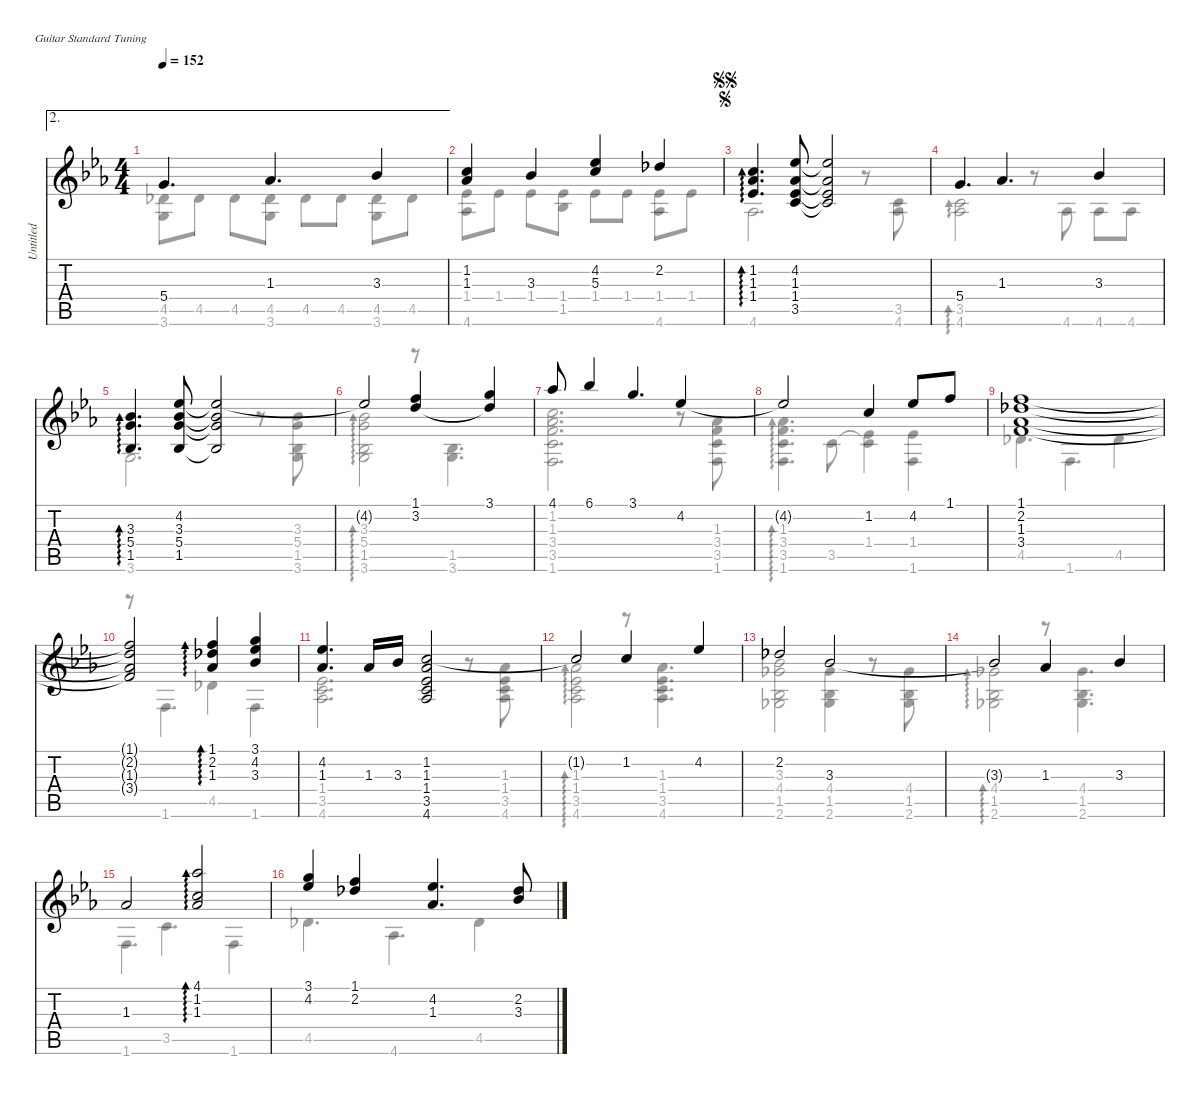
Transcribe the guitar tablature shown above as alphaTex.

\defaultSystemsLayout 4
\hideDynamics
\bracketExtendMode nobrackets
\otherSystemsTrackNameOrientation horizontal
\track ("Untitled" "Untitled") {instrument acousticguitarnylon}
\staff {score tabs}
\tuning (E4 B3 G3 D3 A2 E2)
\voice
\ae 2
\ts (4 4)
\tempo 152
\clef g2
\ks eb
5.4{acc forcenatural}.4{d dy f beam Up} 1.3{acc b}.4{d beam Up} 3.3{acc b}.4{beam Up} |
(1.2{acc forcenatural} 1.3{acc b}).4{beam Up} 3.3{acc b}.4{beam Up} (4.2{acc b} 5.3{acc forcenatural}).4{beam Up} 2.2{acc b}.4{beam Up} |
\jump segno
\jump segnosegno
(1.2{acc forcenatural} 1.3{acc b} 1.4{acc b}).4{d ad 0 beam Up} (4.2{acc b} 1.3{acc b} 1.4{acc b} 3.5{acc forcenatural}).8{beam Up} (4.2{t acc b} 1.3{t acc b} 1.4{t acc b} 3.5{t acc forcenatural}).2{beam Up} |
5.4{acc forcenatural}.4{d beam Up} 1.3{acc b}.4{d beam Up} 3.3{acc b}.4{beam Up} |
(3.3{acc b} 5.4{acc forcenatural} 1.5{acc b}).4{d ad 0 beam Up} (4.2{acc b} 3.3{acc b} 5.4{acc forcenatural} 1.5{acc b}).8{beam Up} (4.2{t acc b} 3.3{t acc b} 5.4{t acc forcenatural} 1.5{t acc b}).2{beam Up} |
4.2{t acc b}.2{beam Up} (1.1{acc forcenatural} 3.2{acc forcenatural}).4{beam Up} (3.1{acc forcenatural} 3.2{t acc forcenatural}).4{beam Up} |
4.1{acc b}.8{beam Up} 6.1{acc b}.4{beam Up} 3.1{acc forcenatural}.4{d beam Up} 4.2{acc b}.4{beam Up} |
4.2{t acc b}.2{beam Up} 1.2{acc forcenatural}.4{beam Up} 4.2{acc b}.8{beam Up} 1.1{acc forcenatural}.8{beam Up} |
(1.1{acc forcenatural} 2.2{acc b} 1.3{acc b} 3.4{acc forcenatural}).1{beam Up} |
(1.1{t acc forcenatural} 2.2{t acc b} 1.3{t acc b} 3.4{t acc forcenatural}).2{beam Up} (1.1{acc forcenatural} 2.2{acc b} 1.3{acc b}).4{ad 0 beam Up} (3.1{acc forcenatural} 4.2{acc b} 3.3{acc b}).4{beam Up} |
(4.2{acc b} 1.3{acc b}).4{d beam Up} 1.3{acc b}.16{beam Up} 3.3{acc b}.16{beam Up} (1.2{acc forcenatural} 1.3{acc b} 1.4{acc b} 3.5{acc forcenatural} 4.6{acc b}).2{beam Up} |
1.2{t acc forcenatural}.2{beam Up} 1.2{acc forcenatural}.4{beam Up} 4.2{acc b}.4{beam Up} |
2.2{acc b}.2{beam Up} 3.3{acc b}.2{beam Up} |
3.3{t acc b}.2{beam Up} 1.3{acc b}.4{beam Up} 3.3{acc b}.4{beam Up} |
1.3{acc b}.2{beam Up} (4.1{acc b} 1.2{acc forcenatural} 1.3{acc b}).2{ad 0 beam Up} |
(3.1{acc forcenatural} 4.2{acc b}).4{beam Up} (1.1{acc forcenatural} 2.2{acc b}).4{beam Up} (4.2{acc b} 1.3{acc b}).4{d beam Up} (2.2{acc b} 3.3{acc b}).8{beam Up}
\voice
\clef g2
\ottava regular
\simile none
\ks eb
(4.5{acc b} 3.6{acc forcenatural}).8{dy f beam Down} 4.5{acc b}.8{beam Down} 4.5{acc b}.8{beam Down} (4.5{acc b} 3.6{acc forcenatural}).8{beam Down} 4.5{acc b}.8{beam Down} 4.5{acc b}.8{beam Down} (4.5{acc b} 3.6{acc forcenatural}).8{beam Down} 4.5{acc b}.8{beam Down} |
(1.4{acc b} 4.6{acc b}).8{beam Down} 1.4{acc b}.8{beam Down} 1.4{acc b}.8{beam Down} (1.4{acc b} 1.5{acc b}).8{beam Down} 1.4{acc b}.8{beam Down} 1.4{acc b}.8{beam Down} (1.4{acc b} 4.6{acc b}).8{beam Down} 1.4{acc b}.8{beam Down} |
4.6{acc b}.2{d beam Down} r.8{beam Down} (3.5{acc forcenatural} 4.6{acc b}).8{beam Down} |
(3.5{acc forcenatural} 4.6{acc b}).2{ad 0 beam Down} r.8{beam Down} 4.6{acc b}.8{beam Down} 4.6{acc b}.8{beam Down} 4.6{acc b}.8{beam Down} |
3.6{acc forcenatural}.2{d beam Down} r.8{beam Down} (3.3{acc b} 5.4{acc forcenatural} 1.5{acc b} 3.6{acc forcenatural}).8{beam Down} |
(3.3{acc b} 5.4{acc forcenatural} 1.5{acc b} 3.6{acc forcenatural}).2{ad 0 beam Down} r.8{beam Down} (1.5{acc b} 3.6{acc forcenatural}).4{d beam Down} |
(1.2{acc forcenatural} 1.3{acc b} 3.4{acc forcenatural} 3.5{acc forcenatural} 1.6{acc forcenatural}).2{d beam Down} r.8{beam Down} (1.3{acc b} 3.4{acc forcenatural} 3.5{acc forcenatural} 1.6{acc forcenatural}).8{beam Down} |
(1.3{acc b} 3.4{acc forcenatural} 3.5{acc forcenatural} 1.6{acc forcenatural}).4{d ad 0 beam Down} 3.5{acc forcenatural}.8{beam Down} (1.4{acc b} 3.5{t acc forcenatural}).4{beam Down} (1.4{acc b} 1.6{acc forcenatural}).4{beam Down} |
4.5{acc b}.4{d beam Down} 1.6{acc forcenatural}.4{d beam Down} 4.5{acc b}.4{beam Down} |
r.8{beam Down} 1.6{acc forcenatural}.4{d beam Down} 4.5{acc b}.4{beam Down} 1.6{acc forcenatural}.4{beam Down} |
(1.4{acc b} 3.5{acc forcenatural} 4.6{acc b}).2{d beam Down} r.8{beam Down} (1.3{acc b} 1.4{acc b} 3.5{acc forcenatural} 4.6{acc b}).8{beam Down} |
(1.3{acc b} 1.4{acc b} 3.5{acc forcenatural} 4.6{acc b}).2{ad 0 beam Down} r.8{beam Down} (1.3{acc b} 1.4{acc b} 3.5{acc forcenatural} 4.6{acc b}).4{d beam Down} |
(3.3{acc b} 4.4{acc b} 1.5{acc b} 2.6{acc b}).2{beam Down} (4.4{acc b} 1.5{acc b} 2.6{acc b}).4{beam Down} r.8{beam Down} (4.4{acc b} 1.5{acc b} 2.6{acc b}).8{beam Down} |
(4.4{acc b} 1.5{acc b} 2.6{acc b}).2{ad 0 beam Down} r.8{beam Down} (4.4{acc b} 1.5{acc b} 2.6{acc b}).4{d beam Down} |
1.6{acc forcenatural}.4{d beam Down} 3.5{acc forcenatural}.4{d beam Down} 1.6{acc forcenatural}.4{beam Down} |
4.5{acc b}.4{d beam Down} 4.6{acc b}.4{d beam Down} 4.5{acc b}.4{beam Down}
